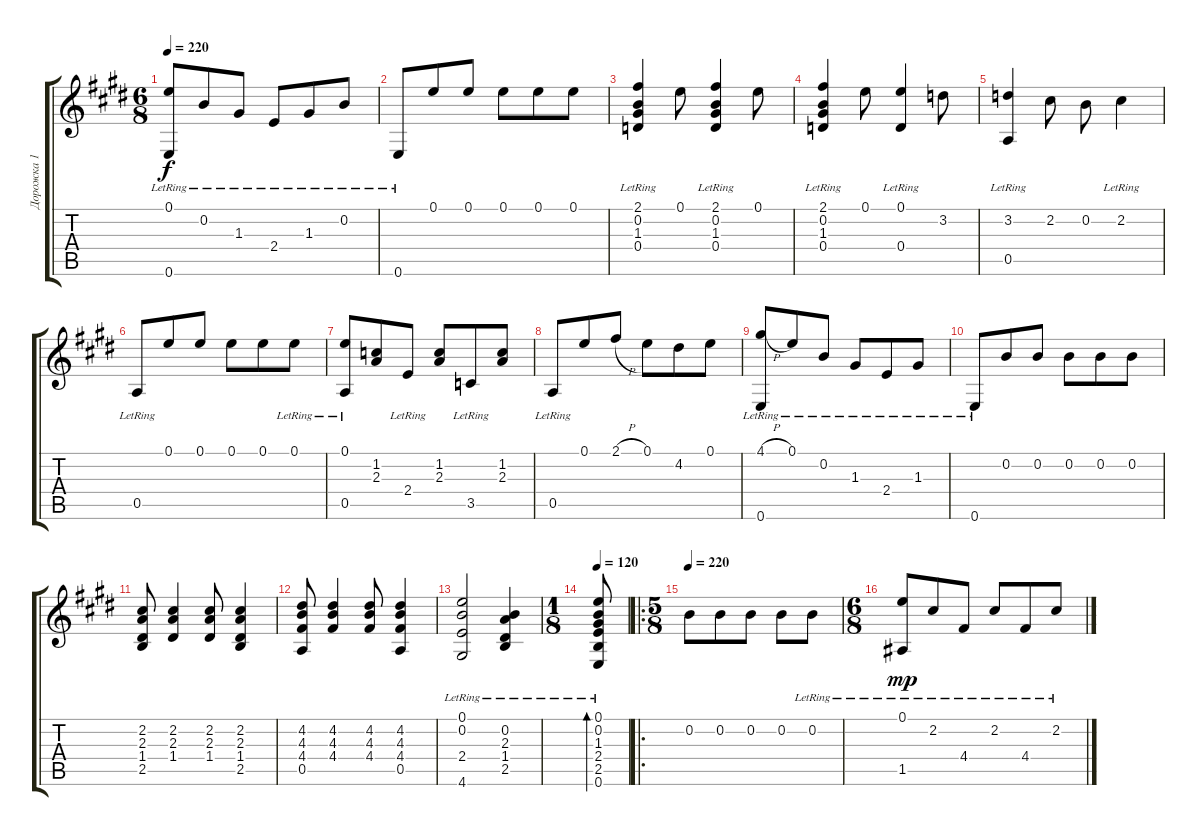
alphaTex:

\track ("Дорожка 1" "Дорожка 1") {instrument acousticguitarnylon}
\staff {score tabs}
\tuning (E4 B3 G3 D3 A2 E2) {hide}
\ts (6 8)
\tempo 220
\clef g2
\ks e
(0.1{lr} 0.6{lr}).8{dy f} 0.2{lr}.8 1.3{lr}.8 2.4{lr}.8 1.3{lr}.8 0.2{lr}.8 |
0.6{lr}.8 0.1.8 0.1.8 0.1.8 0.1.8 0.1.8 |
(2.1 0.2{lr} 1.3 0.4).4 0.1.8 (2.1 0.2{lr} 1.3 0.4).4 0.1.8 |
(2.1 0.2 1.3{lr} 0.4).4 0.1.8 (0.1 0.4{lr}).4 3.2.8 |
(3.2 0.5{lr}).4 2.2.8 0.2.8 2.2{lr}.4 |
0.5{lr}.8 0.1.8 0.1.8 0.1.8 0.1.8 0.1{lr}.8 |
(0.1 0.5{lr}).8 (1.2 2.3).8 2.4{lr}.8 (1.2 2.3).8 3.5{lr}.8 (1.2 2.3).8 |
0.5{lr}.8 0.1.8 2.1{h}.8 0.1.8 4.2.8 0.1.8 |
(4.1{h lr} 0.6{lr}).8 0.1{lr}.8 0.2{lr}.8 1.3{lr}.8 2.4{lr}.8 1.3{lr}.8 |
0.6{lr}.8 0.2.8 0.2.8 0.2.8 0.2.8 0.2.8 |
(2.2 2.3 1.4 2.5).8 (2.2 2.3 1.4).4 (2.2 2.3 1.4).8 (2.2 2.3 1.4 2.5).4 |
(4.2 4.3 4.4 0.5).8 (4.2 4.3 4.4).4 (4.2 4.3 4.4).8 (4.2 4.3 4.4 0.5).4 |
(0.1 0.2{lr} 2.4 4.6).2 (0.2{lr} 2.3 1.4 2.5).4 |
\ts (1 8)
\tempo 120
(0.1 0.2 1.3 2.4{lr} 2.5 0.6).8{bd 480} |
\ro
\ts (5 8)
\tempo 220
0.2.8 0.2.8 0.2.8 0.2.8 0.2{lr}.8 |
\ts (6 8)
(0.1{lr} 1.5{lr}).8{dy mp} 2.2{lr}.8 4.4{lr}.8 2.2{lr}.8 4.4{lr}.8 2.2{lr}.8
